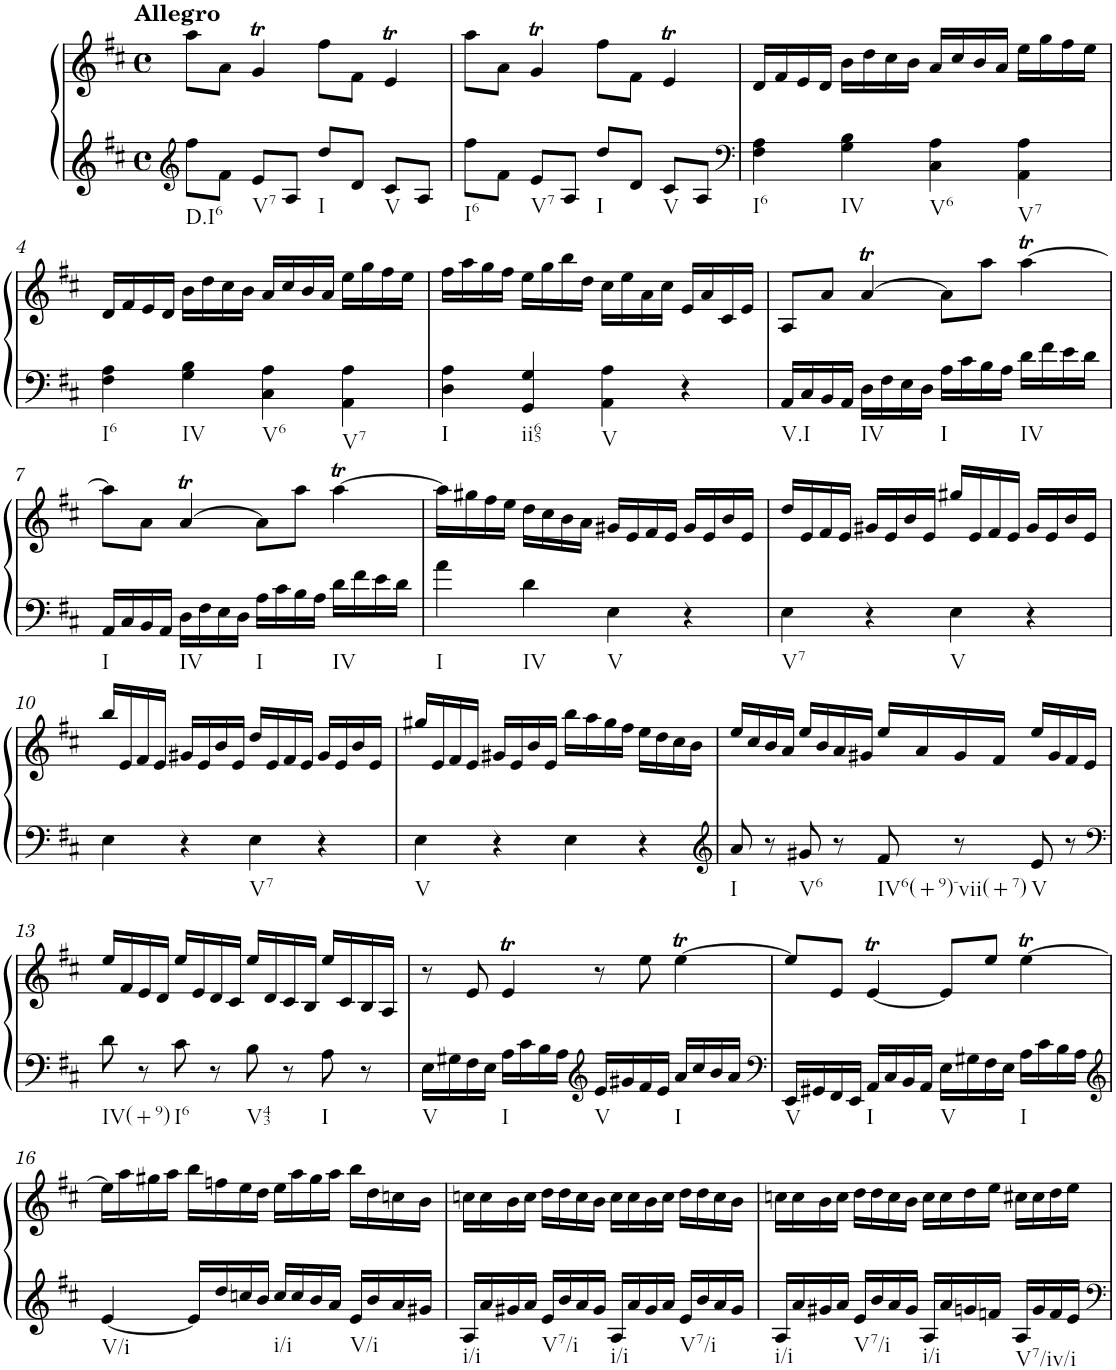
**kern	**kern
*part1	*part1
*staff2	*staff1
*I"Harpsichord	*
*I'Hpschd	*
*clefG2	*clefG2
*k[f#c#]	*k[f#c#]
*D:	*D:
*M4/4	*M4/4
*met(c)	*met(c)
=1	=1
!	!LO:TX:a:B:t=Allegro
!LO:TX:b:t=D.I6	!
8ff#\L	8aa\L
8f#\J	8a\J
!LO:TX:b:t=V7	!
8e/L	4gT/
8A/J	.
!LO:TX:b:t=I	!
8dd/L	8ff#\L
8d/J	8f#\J
!LO:TX:b:t=V	!
8c#/L	4eT/
8A/J	.
=2	=2
!LO:TX:b:t=I6	!
8ff#\L	8aa\L
8f#\J	8a\J
!LO:TX:b:t=V7	!
8e/L	4gT/
8A/J	.
!LO:TX:b:t=I	!
8dd/L	8ff#\L
8d/J	8f#\J
!LO:TX:b:t=V	!
8c#/L	4eT/
8A/J	.
=3	=3
*clefF4	*
!LO:TX:b:t=I6	!
4F#\ 4A\	16d/LL
.	16f#/
.	16e/
.	16d/JJ
!LO:TX:b:t=IV	!
4G\ 4B\	16b\LL
.	16dd\
.	16cc#\
.	16b\JJ
!LO:TX:b:t=V6	!
4C#\ 4A\	16a/LL
.	16cc#/
.	16b/
.	16a/JJ
!LO:TX:b:t=V7	!
4AA\ 4A\	16ee\LL
.	16gg\
.	16ff#\
.	16ee\JJ
!!LO:LB:g=z
=4	=4
!LO:TX:b:t=I6	!
4F#\ 4A\	16d/LL
.	16f#/
.	16e/
.	16d/JJ
!LO:TX:b:t=IV	!
4G\ 4B\	16b\LL
.	16dd\
.	16cc#\
.	16b\JJ
!LO:TX:b:t=V6	!
4C#\ 4A\	16a/LL
.	16cc#/
.	16b/
.	16a/JJ
!LO:TX:b:t=V7	!
4AA\ 4A\	16ee\LL
.	16gg\
.	16ff#\
.	16ee\JJ
=5	=5
!LO:TX:b:t=I	!
4D\ 4A\	16ff#\LL
.	16aa\
.	16gg\
.	16ff#\JJ
!LO:TX:b:t=ii65	!
4GG/ 4G/	16ee\LL
.	16gg\
.	16bb\
.	16dd\JJ
!LO:TX:b:t=V	!
4AA\ 4A\	16cc#\LL
.	16ee\
.	16a\
.	16cc#\JJ
4r	16e/LL
.	16a/
.	16c#/
.	16e/JJ
=6	=6
!LO:TX:b:t=V.I	!
16AA/LL	8A/L
16C#/	.
16BB/	8a/J
16AA/JJ	.
!LO:TX:b:t=IV	!
16D\LL	[4aT/
16F#\	.
16E\	.
16D\JJ	.
!LO:TX:b:t=I	!
16A\LL	8a\L]
16c#\	.
16B\	8aa\J
16A\JJ	.
!LO:TX:b:t=IV	!
16d\LL	[4aaT\
16f#\	.
16e\	.
16d\JJ	.
!!LO:LB:g=z
=7	=7
!LO:TX:b:t=I	!
16AA/LL	8aa\L]
16C#/	.
16BB/	8a\J
16AA/JJ	.
!LO:TX:b:t=IV	!
16D\LL	[4aT/
16F#\	.
16E\	.
16D\JJ	.
!LO:TX:b:t=I	!
16A\LL	8a\L]
16c#\	.
16B\	8aa\J
16A\JJ	.
!LO:TX:b:t=IV	!
16d\LL	[4aaT\
16f#\	.
16e\	.
16d\JJ	.
=8	=8
!LO:TX:b:t=I	!
4a\	16aa\LL]
.	16gg#X\
.	16ff#\
.	16ee\JJ
!LO:TX:b:t=IV	!
4d\	16dd\LL
.	16cc#\
.	16b\
.	16a\JJ
!LO:TX:b:t=V	!
4E\	16g#X/LL
.	16e/
.	16f#/
.	16e/JJ
4r	16g#/LL
.	16e/
.	16b/
.	16e/JJ
=9	=9
!LO:TX:b:t=V7	!
4E\	16dd/LL
.	16e/
.	16f#/
.	16e/JJ
4r	16g#X/LL
.	16e/
.	16b/
.	16e/JJ
!LO:TX:b:t=V	!
4E\	16gg#X/LL
.	16e/
.	16f#/
.	16e/JJ
4r	16g#/LL
.	16e/
.	16b/
.	16e/JJ
!!LO:LB:g=z
=10	=10
4E\	16bb/LL
.	16e/
.	16f#/
.	16e/JJ
4r	16g#X/LL
.	16e/
.	16b/
.	16e/JJ
!LO:TX:b:t=V7	!
4E\	16dd/LL
.	16e/
.	16f#/
.	16e/JJ
4r	16g#/LL
.	16e/
.	16b/
.	16e/JJ
=11	=11
!LO:TX:b:t=V	!
4E\	16gg#X/LL
.	16e/
.	16f#/
.	16e/JJ
4r	16g#X/LL
.	16e/
.	16b/
.	16e/JJ
4E\	16bb\LL
.	16aa\
.	16gg#\
.	16ff#\JJ
4r	16ee\LL
.	16dd\
.	16cc#\
.	16b\JJ
=12	=12
*clefG2	*
!LO:TX:b:t=I	!
8a/	16ee/LL
.	16cc#/
8r	16b/
.	16a/JJ
!LO:TX:b:t=V6	!
8g#X/	16ee/LL
.	16b/
8r	16a/
.	16g#X/JJ
!LO:TX:b:t=IV6(+9)-vii(+7)	!
8f#/	16ee/LL
.	16a/
8r	16g#/
.	16f#/JJ
!LO:TX:b:t=V	!
8e/	16ee/LL
.	16g#/
8r	16f#/
.	16e/JJ
!!LO:LB:g=z
=13	=13
*clefF4	*
!LO:TX:b:t=IV(+9)	!
8d\	16ee/LL
.	16f#/
8r	16e/
.	16d/JJ
!LO:TX:b:t=I6	!
8c#\	16ee/LL
.	16e/
8r	16d/
.	16c#/JJ
!LO:TX:b:t=V43	!
8B\	16ee/LL
.	16d/
8r	16c#/
.	16B/JJ
!LO:TX:b:t=I	!
8A\	16ee/LL
.	16c#/
8r	16B/
.	16A/JJ
=14	=14
!LO:TX:b:t=V	!
16E\LL	8r
16G#X\	.
16F#\	8e/
16E\JJ	.
!LO:TX:b:t=I	!
16A\LL	4eT/
16c#\	.
16B\	.
16A\JJ	.
*clefG2	*
!LO:TX:b:t=V	!
16e/LL	8r
16g#X/	.
16f#/	8ee\
16e/JJ	.
!LO:TX:b:t=I	!
16a/LL	[4eeT\
16cc#/	.
16b/	.
16a/JJ	.
=15	=15
*clefF4	*
!LO:TX:b:t=V	!
16EE/LL	8ee/L]
16GG#X/	.
16FF#/	8e/J
16EE/JJ	.
!LO:TX:b:t=I	!
16AA/LL	[4eT/
16C#/	.
16BB/	.
16AA/JJ	.
!LO:TX:b:t=V	!
16E\LL	8e/L]
16G#X\	.
16F#\	8ee/J
16E\JJ	.
!LO:TX:b:t=I	!
16A\LL	[4eeT\
16c#\	.
16B\	.
16A\JJ	.
!!LO:LB:g=z
=16	=16
*clefG2	*
!LO:TX:b:t=V/i	!
[4e/	16ee\LL]
.	16aa\
.	16gg#X\
.	16aa\JJ
16e/LL]	16bb\LL
16dd/	16ffn\
16ccn/	16ee\
16b/JJ	16dd\JJ
!LO:TX:b:t=i/i	!
16cc/LL	16ee\LL
16cc/	16aa\
16b/	16gg#\
16a/JJ	16aa\JJ
!LO:TX:b:t=V/i	!
16e/LL	16bb\LL
16b/	16dd\
16a/	16ccn\
16g#X/JJ	16b\JJ
=17	=17
!LO:TX:b:t=i/i	!
16A/LL	16ccn\LL
16a/	16cc\
16g#X/	16b\
16a/JJ	16cc\JJ
!LO:TX:b:t=V7/i	!
16e/LL	16dd\LL
16b/	16dd\
16a/	16cc\
16g#/JJ	16b\JJ
!LO:TX:b:t=i/i	!
16A/LL	16cc\LL
16a/	16cc\
16g#/	16b\
16a/JJ	16cc\JJ
!LO:TX:b:t=V7/i	!
16e/LL	16dd\LL
16b/	16dd\
16a/	16cc\
16g#/JJ	16b\JJ
=18	=18
!LO:TX:b:t=i/i	!
16A/LL	16ccn\LL
16a/	16cc\
16g#X/	16b\
16a/JJ	16cc\JJ
!LO:TX:b:t=V7/i	!
16e/LL	16dd\LL
16b/	16dd\
16a/	16cc\
16g#/JJ	16b\JJ
!LO:TX:b:t=i/i	!
16A/LL	16cc\LL
16a/	16cc\
16gn/	16dd\
16fn/JJ	16ee\JJ
!LO:TX:b:t=V7/iv/i	!
16A/LL	16cc#X\LL
16g/	16cc#\
16f/	16dd\
16e/JJ	16ee\JJ
=	=
*-	*-
